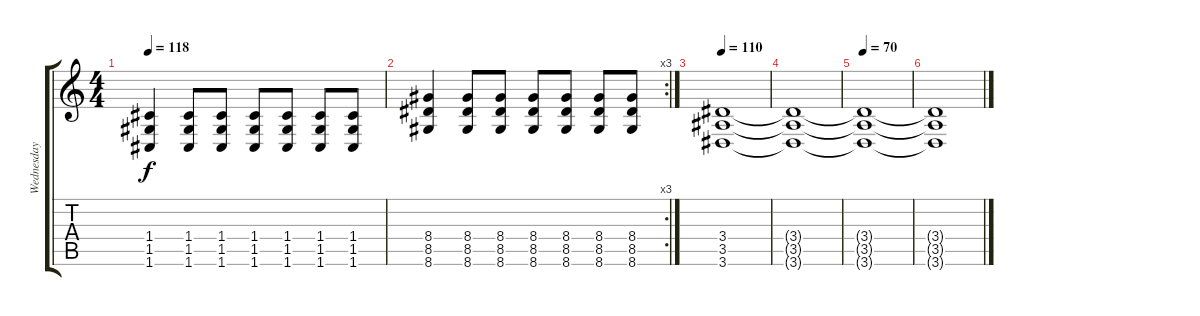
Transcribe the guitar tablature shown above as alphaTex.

\track ("Wednesday 13/Rhythm" "Wednesday ") {instrument distortionguitar}
\staff {score tabs}
\tuning (D4 A3 F3 C3 G2 C2) {hide}
\ts (4 4)
\tempo 118
\clef g2
\ks c
(1.4 1.5 1.6).4{dy f} (1.4 1.5 1.6).8 (1.4 1.5 1.6).8 (1.4 1.5 1.6).8 (1.4 1.5 1.6).8 (1.4 1.5 1.6).8 (1.4 1.5 1.6).8 |
\rc 3
(8.4 8.5 8.6).4 (8.4 8.5 8.6).8 (8.4 8.5 8.6).8 (8.4 8.5 8.6).8 (8.4 8.5 8.6).8 (8.4 8.5 8.6).8 (8.4 8.5 8.6).8 |
\tempo 110
(3.4 3.5 3.6).1 |
(3.4{t} 3.5{t} 3.6{t}).1 |
\tempo 70
(3.4{t} 3.5{t} 3.6{t}).1 |
(3.4{t} 3.5{t} 3.6{t}).1
